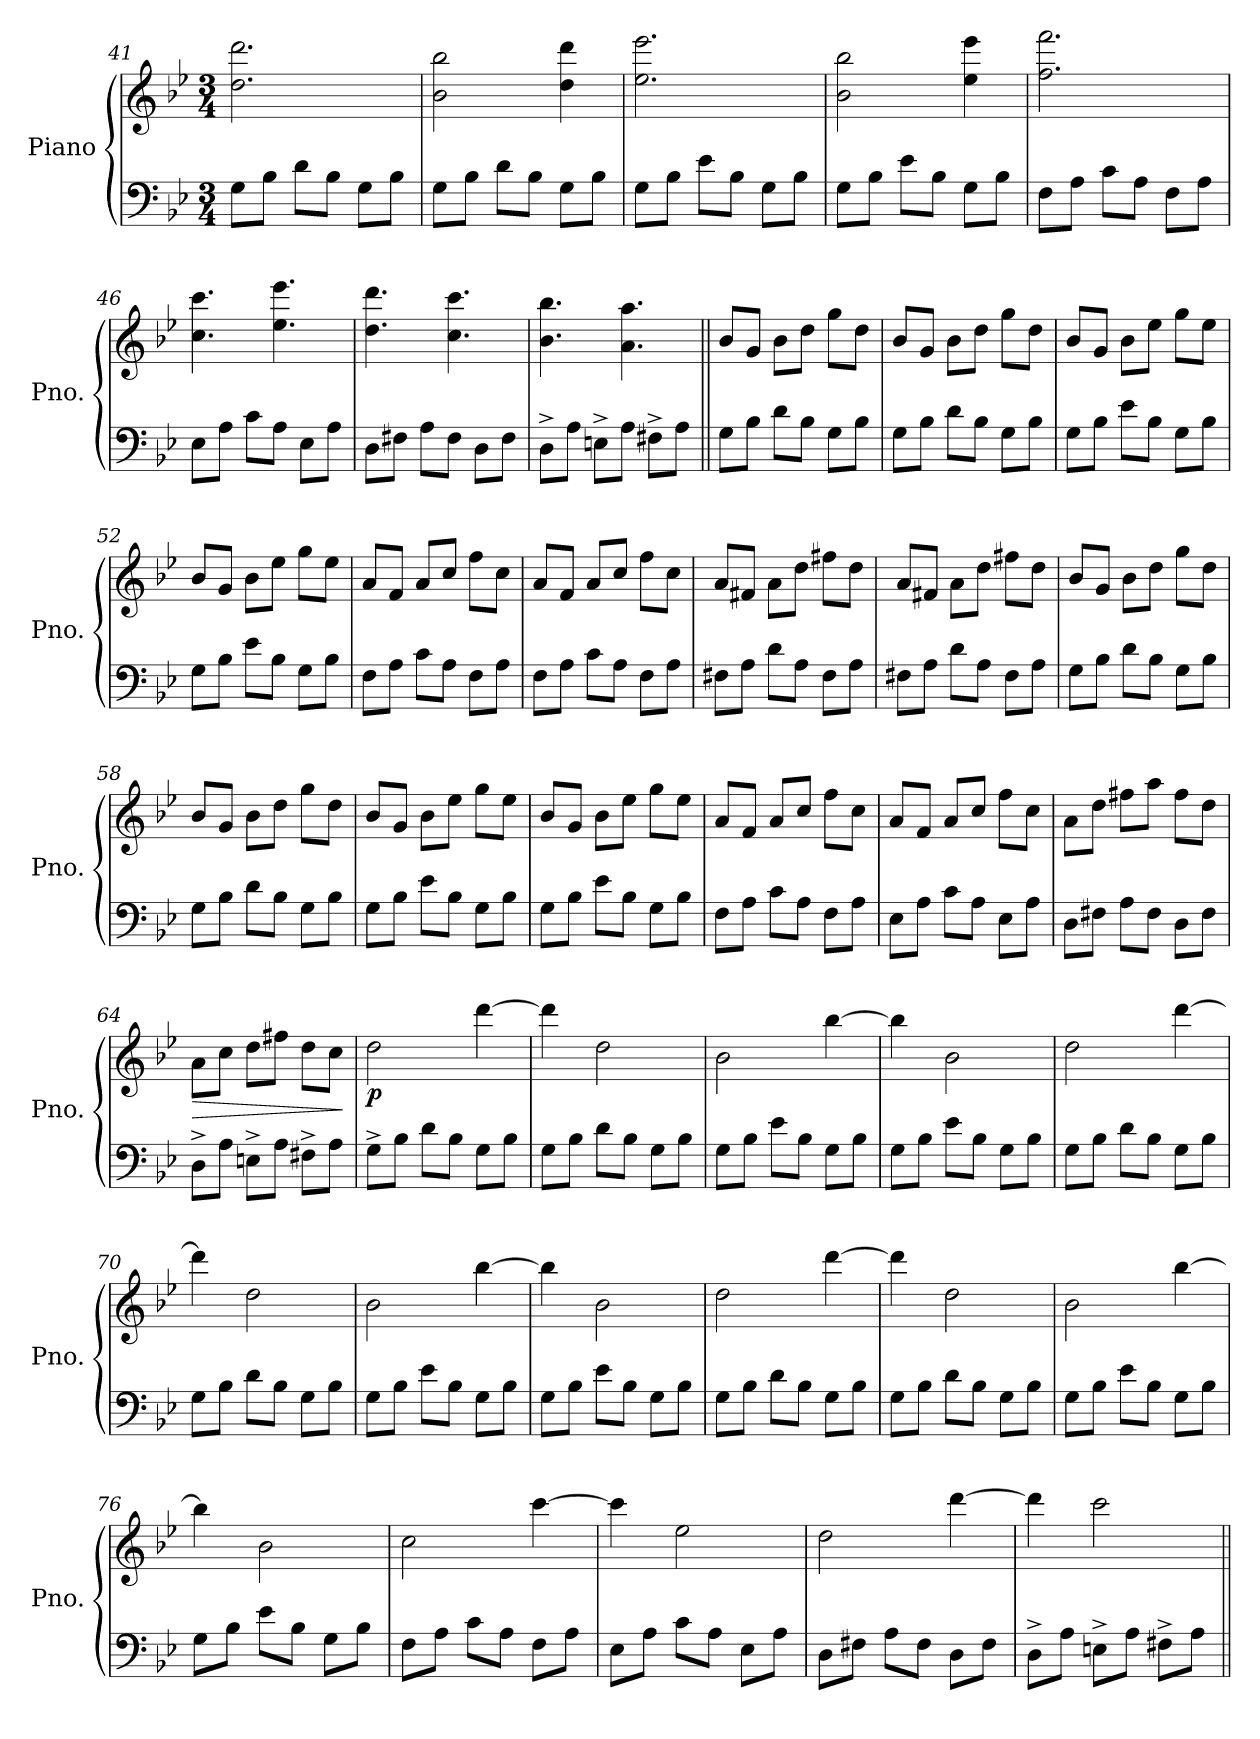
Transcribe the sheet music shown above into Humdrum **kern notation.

**kern	**kern	**dynam
*part1	*part1	*part1
*staff2	*staff1	*staff1/2
*I"Piano	*	*
*I'Pno.	*	*
!!LO:LB:g=z
*clefF4	*clefG2	*
*k[b-e-]	*k[b-e-]	*
*M3/4	*M3/4	*
=41	=41	=41
8G\L	2.dd\ 2.ddd\	.
8B-\J	.	.
8d\L	.	.
8B-\J	.	.
8G\L	.	.
8B-\J	.	.
=42	=42	=42
8G\L	2b-\ 2bb-\	.
8B-\J	.	.
8d\L	.	.
8B-\J	.	.
8G\L	4dd\ 4ddd\	.
8B-\J	.	.
=43	=43	=43
8G\L	2.ee-\ 2.eee-\	.
8B-\J	.	.
8e-\L	.	.
8B-\J	.	.
8G\L	.	.
8B-\J	.	.
=44	=44	=44
8G\L	2b-\ 2bb-\	.
8B-\J	.	.
8e-\L	.	.
8B-\J	.	.
8G\L	4ee-\ 4eee-\	.
8B-\J	.	.
=45	=45	=45
8F\L	2.ff\ 2.fff\	.
8A\J	.	.
8c\L	.	.
8A\J	.	.
8F\L	.	.
8A\J	.	.
=46	=46	=46
8E-\L	4.cc\ 4.ccc\	.
8A\J	.	.
8c\L	.	.
8A\J	4.ee-\ 4.eee-\	.
8E-\L	.	.
8A\J	.	.
=47	=47	=47
8D\L	4.dd\ 4.ddd\	.
8F#X\J	.	.
8A\L	.	.
8F#\J	4.cc\ 4.ccc\	.
8D\L	.	.
8F#\J	.	.
=48	=48	=48
8D^\L	4.b-\ 4.bb-\	.
8A\J	.	.
8En^\L	.	.
8A\J	4.a\ 4.aa\	.
8F#X^\L	.	.
8A\J	.	.
!!LO:PB:g=z
=49||	=49||	=49||
8G\L	8b-/L	.
8B-\J	8g/J	.
8d\L	8b-\L	.
8B-\J	8dd\J	.
8G\L	8gg\L	.
8B-\J	8dd\J	.
=50	=50	=50
8G\L	8b-/L	.
8B-\J	8g/J	.
8d\L	8b-\L	.
8B-\J	8dd\J	.
8G\L	8gg\L	.
8B-\J	8dd\J	.
=51	=51	=51
8G\L	8b-/L	.
8B-\J	8g/J	.
8e-\L	8b-\L	.
8B-\J	8ee-\J	.
8G\L	8gg\L	.
8B-\J	8ee-\J	.
=52	=52	=52
8G\L	8b-/L	.
8B-\J	8g/J	.
8e-\L	8b-\L	.
8B-\J	8ee-\J	.
8G\L	8gg\L	.
8B-\J	8ee-\J	.
=53	=53	=53
8F\L	8a/L	.
8A\J	8f/J	.
8c\L	8a/L	.
8A\J	8cc/J	.
8F\L	8ff\L	.
8A\J	8cc\J	.
=54	=54	=54
8F\L	8a/L	.
8A\J	8f/J	.
8c\L	8a/L	.
8A\J	8cc/J	.
8F\L	8ff\L	.
8A\J	8cc\J	.
=55	=55	=55
8F#X\L	8a/L	.
8A\J	8f#X/J	.
8d\L	8a\L	.
8A\J	8dd\J	.
8F#\L	8ff#X\L	.
8A\J	8dd\J	.
=56	=56	=56
8F#X\L	8a/L	.
8A\J	8f#X/J	.
8d\L	8a\L	.
8A\J	8dd\J	.
8F#\L	8ff#X\L	.
8A\J	8dd\J	.
!!LO:LB:g=z
=57	=57	=57
8G\L	8b-/L	.
8B-\J	8g/J	.
8d\L	8b-\L	.
8B-\J	8dd\J	.
8G\L	8gg\L	.
8B-\J	8dd\J	.
=58	=58	=58
8G\L	8b-/L	.
8B-\J	8g/J	.
8d\L	8b-\L	.
8B-\J	8dd\J	.
8G\L	8gg\L	.
8B-\J	8dd\J	.
=59	=59	=59
8G\L	8b-/L	.
8B-\J	8g/J	.
8e-\L	8b-\L	.
8B-\J	8ee-\J	.
8G\L	8gg\L	.
8B-\J	8ee-\J	.
=60	=60	=60
8G\L	8b-/L	.
8B-\J	8g/J	.
8e-\L	8b-\L	.
8B-\J	8ee-\J	.
8G\L	8gg\L	.
8B-\J	8ee-\J	.
=61	=61	=61
8F\L	8a/L	.
8A\J	8f/J	.
8c\L	8a/L	.
8A\J	8cc/J	.
8F\L	8ff\L	.
8A\J	8cc\J	.
=62	=62	=62
8E-\L	8a/L	.
8A\J	8f/J	.
8c\L	8a/L	.
8A\J	8cc/J	.
8E-\L	8ff\L	.
8A\J	8cc\J	.
=63	=63	=63
8D\L	8a\L	.
8F#X\J	8dd\J	.
8A\L	8ff#X\L	.
8F#\J	8aa\J	.
8D\L	8ff#\L	.
8F#\J	8dd\J	.
=64	=64	=64
!	!	!LO:HP:b
8D^\L	8a\L	>
8A\J	8cc\J	.
8En^\L	8dd\L	.
8A\J	8ff#X\J	.
8F#X^\L	8dd\L	.
8A\J	8cc\J	.
.	.	]
!!LO:LB:g=z
=65	=65	=65
!	!	!LO:DY:b
8G^\L	2dd\	p
8B-\J	.	.
8d\L	.	.
8B-\J	.	.
8G\L	[4ddd\	.
8B-\J	.	.
=66	=66	=66
8G\L	4ddd\]	.
8B-\J	.	.
8d\L	2dd\	.
8B-\J	.	.
8G\L	.	.
8B-\J	.	.
=67	=67	=67
8G\L	2b-\	.
8B-\J	.	.
8e-\L	.	.
8B-\J	.	.
8G\L	[4bb-\	.
8B-\J	.	.
=68	=68	=68
8G\L	4bb-\]	.
8B-\J	.	.
8e-\L	2b-\	.
8B-\J	.	.
8G\L	.	.
8B-\J	.	.
=69	=69	=69
8G\L	2dd\	.
8B-\J	.	.
8d\L	.	.
8B-\J	.	.
8G\L	[4ddd\	.
8B-\J	.	.
=70	=70	=70
8G\L	4ddd\]	.
8B-\J	.	.
8d\L	2dd\	.
8B-\J	.	.
8G\L	.	.
8B-\J	.	.
=71	=71	=71
8G\L	2b-\	.
8B-\J	.	.
8e-\L	.	.
8B-\J	.	.
8G\L	[4bb-\	.
8B-\J	.	.
=72	=72	=72
8G\L	4bb-\]	.
8B-\J	.	.
8e-\L	2b-\	.
8B-\J	.	.
8G\L	.	.
8B-\J	.	.
!!LO:LB:g=z
=73	=73	=73
8G\L	2dd\	.
8B-\J	.	.
8d\L	.	.
8B-\J	.	.
8G\L	[4ddd\	.
8B-\J	.	.
=74	=74	=74
8G\L	4ddd\]	.
8B-\J	.	.
8d\L	2dd\	.
8B-\J	.	.
8G\L	.	.
8B-\J	.	.
=75	=75	=75
8G\L	2b-\	.
8B-\J	.	.
8e-\L	.	.
8B-\J	.	.
8G\L	[4bb-\	.
8B-\J	.	.
=76	=76	=76
8G\L	4bb-\]	.
8B-\J	.	.
8e-\L	2b-\	.
8B-\J	.	.
8G\L	.	.
8B-\J	.	.
=77	=77	=77
8F\L	2cc\	.
8A\J	.	.
8c\L	.	.
8A\J	.	.
8F\L	[4ccc\	.
8A\J	.	.
=78	=78	=78
8E-\L	4ccc\]	.
8A\J	.	.
8c\L	2ee-\	.
8A\J	.	.
8E-\L	.	.
8A\J	.	.
=79	=79	=79
8D\L	2dd\	.
8F#X\J	.	.
8A\L	.	.
8F#\J	.	.
8D\L	[4ddd\	.
8F#\J	.	.
=80	=80	=80
8D^\L	4ddd\]	.
8A\J	.	.
8En^\L	2ccc\	.
8A\J	.	.
8F#X^\L	.	.
8A\J	.	.
=||	=||	=||
*-	*-	*-
